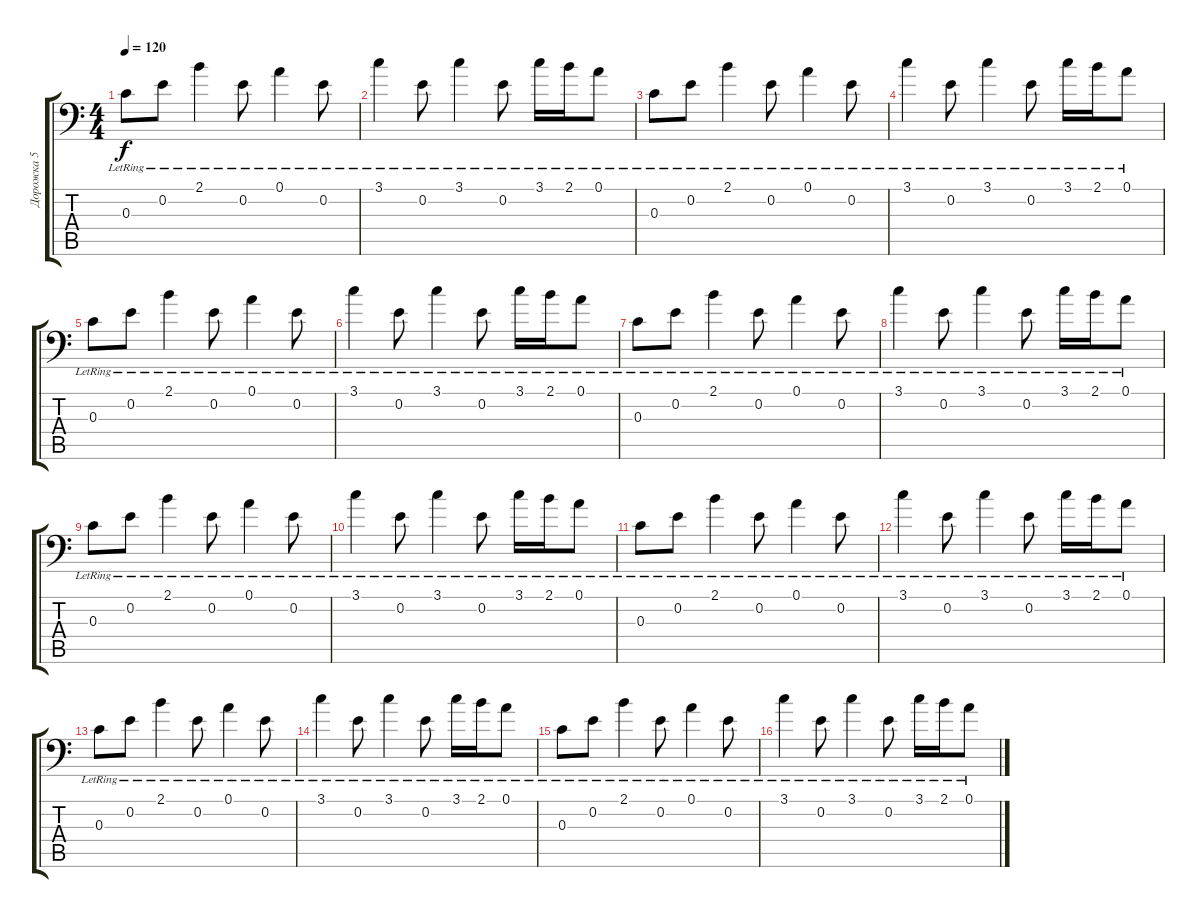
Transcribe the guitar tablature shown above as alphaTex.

\track ("Дорожка 5" "Дорожка 5") {instrument electricguitarclean}
\staff {score tabs}
\tuning (A3 E3 C3 G2 D2 A1) {hide}
\ts (4 4)
\tempo 120
\clef f4
\ks c
0.3{lr}.8{dy f} 0.2{lr}.8 2.1{lr}.4 0.2{lr}.8 0.1{lr}.4 0.2{lr}.8 |
3.1{lr}.4 0.2{lr}.8 3.1{lr}.4 0.2{lr}.8 3.1{lr}.16 2.1{lr}.16 0.1{lr}.8 |
0.3{lr}.8 0.2{lr}.8 2.1{lr}.4 0.2{lr}.8 0.1{lr}.4 0.2{lr}.8 |
3.1{lr}.4 0.2{lr}.8 3.1{lr}.4 0.2{lr}.8 3.1{lr}.16 2.1{lr}.16 0.1{lr}.8 |
0.3{lr}.8 0.2{lr}.8 2.1{lr}.4 0.2{lr}.8 0.1{lr}.4 0.2{lr}.8 |
3.1{lr}.4 0.2{lr}.8 3.1{lr}.4 0.2{lr}.8 3.1{lr}.16 2.1{lr}.16 0.1{lr}.8 |
0.3{lr}.8 0.2{lr}.8 2.1{lr}.4 0.2{lr}.8 0.1{lr}.4 0.2{lr}.8 |
3.1{lr}.4 0.2{lr}.8 3.1{lr}.4 0.2{lr}.8 3.1{lr}.16 2.1{lr}.16 0.1{lr}.8 |
0.3{lr}.8 0.2{lr}.8 2.1{lr}.4 0.2{lr}.8 0.1{lr}.4 0.2{lr}.8 |
3.1{lr}.4 0.2{lr}.8 3.1{lr}.4 0.2{lr}.8 3.1{lr}.16 2.1{lr}.16 0.1{lr}.8 |
0.3{lr}.8 0.2{lr}.8 2.1{lr}.4 0.2{lr}.8 0.1{lr}.4 0.2{lr}.8 |
3.1{lr}.4 0.2{lr}.8 3.1{lr}.4 0.2{lr}.8 3.1{lr}.16 2.1{lr}.16 0.1{lr}.8 |
0.3{lr}.8 0.2{lr}.8 2.1{lr}.4 0.2{lr}.8 0.1{lr}.4 0.2{lr}.8 |
3.1{lr}.4 0.2{lr}.8 3.1{lr}.4 0.2{lr}.8 3.1{lr}.16 2.1{lr}.16 0.1{lr}.8 |
0.3{lr}.8 0.2{lr}.8 2.1{lr}.4 0.2{lr}.8 0.1{lr}.4 0.2{lr}.8 |
3.1{lr}.4 0.2{lr}.8 3.1{lr}.4 0.2{lr}.8 3.1{lr}.16 2.1{lr}.16 0.1{lr}.8
